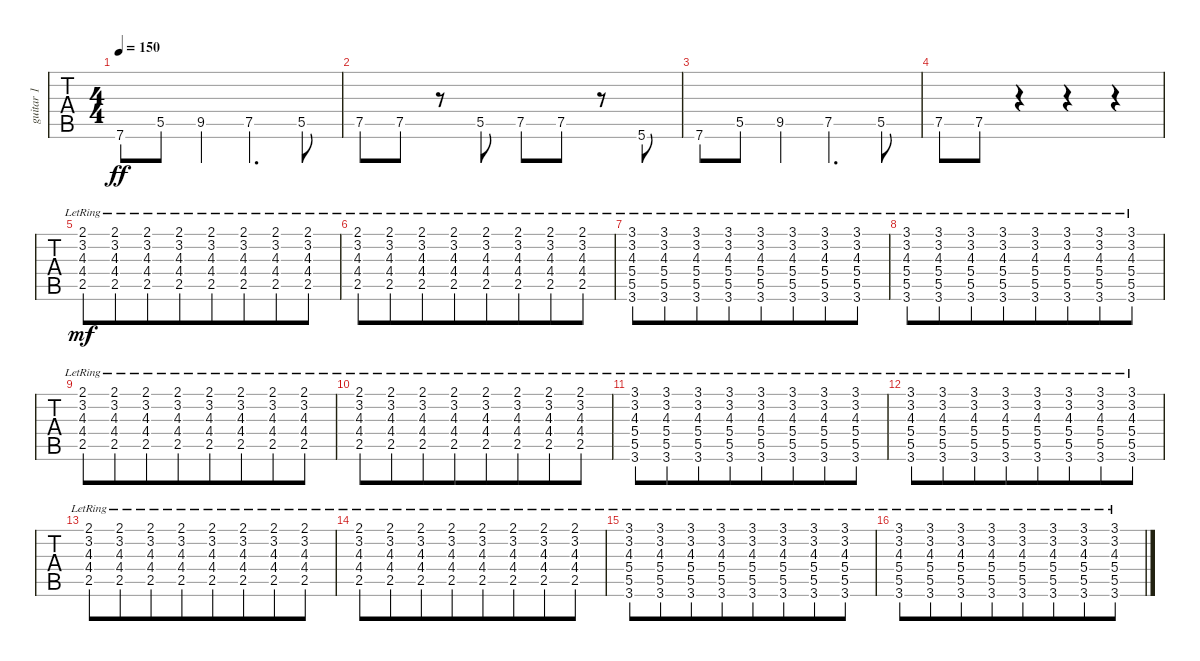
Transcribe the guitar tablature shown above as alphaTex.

\track ("guitar 1" "guitar 1") {instrument overdrivenguitar}
\staff {tabs}
\tuning (E4 B3 G3 D3 A2 E2) {hide}
\ts (4 4)
\tempo 150
\clef g2
\ks c
7.6.8{dy ff} 5.5.8 9.5.4 7.5.4{d} 5.5.8 |
7.5.8 7.5.8 r.8 5.5.8 7.5.8 7.5.8 r.8 5.6.8 |
7.6.8 5.5.8 9.5.4 7.5.4{d} 5.5.8 |
7.5.8 7.5.8 r.4 r.4 r.4 |
(2.1{lr} 3.2{lr} 4.3{lr} 4.4{lr} 2.5{lr}).8{dy mf beam Down beam merge} (2.1{lr} 3.2{lr} 4.3{lr} 4.4{lr} 2.5{lr}).8{beam Down beam merge} (2.1{lr} 3.2{lr} 4.3{lr} 4.4{lr} 2.5{lr}).8{beam Down beam merge} (2.1{lr} 3.2{lr} 4.3{lr} 4.4{lr} 2.5{lr}).8{beam Down beam merge} (2.1{lr} 3.2{lr} 4.3{lr} 4.4{lr} 2.5{lr}).8{beam Down beam merge} (2.1{lr} 3.2{lr} 4.3{lr} 4.4{lr} 2.5{lr}).8{beam Down beam merge} (2.1{lr} 3.2{lr} 4.3{lr} 4.4{lr} 2.5{lr}).8{beam Down beam merge} (2.1{lr} 3.2{lr} 4.3{lr} 4.4{lr} 2.5{lr}).8{beam Down} |
(2.1{lr} 3.2{lr} 4.3{lr} 4.4{lr} 2.5{lr}).8{beam Down beam merge} (2.1{lr} 3.2{lr} 4.3{lr} 4.4{lr} 2.5{lr}).8{beam Down beam merge} (2.1{lr} 3.2{lr} 4.3{lr} 4.4{lr} 2.5{lr}).8{beam Down beam merge} (2.1{lr} 3.2{lr} 4.3{lr} 4.4{lr} 2.5{lr}).8{beam Down beam merge} (2.1{lr} 3.2{lr} 4.3{lr} 4.4{lr} 2.5{lr}).8{beam Down beam merge} (2.1{lr} 3.2{lr} 4.3{lr} 4.4{lr} 2.5{lr}).8{beam Down beam merge} (2.1{lr} 3.2{lr} 4.3{lr} 4.4{lr} 2.5{lr}).8{beam Down beam merge} (2.1{lr} 3.2{lr} 4.3{lr} 4.4{lr} 2.5{lr}).8{beam Down} |
(3.1{lr} 3.2{lr} 4.3{lr} 5.4 5.5 3.6).8{beam Down beam merge} (3.1{lr} 3.2{lr} 4.3{lr} 5.4 5.5 3.6).8{beam Down beam merge} (3.1{lr} 3.2{lr} 4.3{lr} 5.4 5.5 3.6).8{beam Down beam merge} (3.1{lr} 3.2{lr} 4.3{lr} 5.4 5.5 3.6).8{beam Down beam merge} (3.1{lr} 3.2{lr} 4.3{lr} 5.4 5.5 3.6).8{beam Down beam merge} (3.1{lr} 3.2{lr} 4.3{lr} 5.4 5.5 3.6).8{beam Down beam merge} (3.1{lr} 3.2{lr} 4.3{lr} 5.4 5.5 3.6).8{beam Down beam merge} (3.1{lr} 3.2{lr} 4.3{lr} 5.4 5.5 3.6).8{beam Down} |
(3.1{lr} 3.2{lr} 4.3{lr} 5.4{lr} 5.5 3.6).8{beam Down beam merge} (3.1{lr} 3.2{lr} 4.3{lr} 5.4{lr} 5.5 3.6).8{beam Down beam merge} (3.1{lr} 3.2{lr} 4.3{lr} 5.4{lr} 5.5 3.6).8{beam Down beam merge} (3.1{lr} 3.2{lr} 4.3{lr} 5.4{lr} 5.5 3.6).8{beam Down beam merge} (3.1{lr} 3.2{lr} 4.3{lr} 5.4{lr} 5.5 3.6).8{beam Down beam merge} (3.1{lr} 3.2{lr} 4.3{lr} 5.4{lr} 5.5 3.6).8{beam Down beam merge} (3.1{lr} 3.2{lr} 4.3{lr} 5.4{lr} 5.5 3.6).8{beam Down beam merge} (3.1{lr} 3.2{lr} 4.3{lr} 5.4{lr} 5.5 3.6).8{beam Down} |
(2.1{lr} 3.2{lr} 4.3{lr} 4.4{lr} 2.5{lr}).8{beam Down beam merge} (2.1{lr} 3.2{lr} 4.3{lr} 4.4{lr} 2.5{lr}).8{beam Down beam merge} (2.1{lr} 3.2{lr} 4.3{lr} 4.4{lr} 2.5{lr}).8{beam Down beam merge} (2.1{lr} 3.2{lr} 4.3{lr} 4.4{lr} 2.5{lr}).8{beam Down beam merge} (2.1{lr} 3.2{lr} 4.3{lr} 4.4{lr} 2.5{lr}).8{beam Down beam merge} (2.1{lr} 3.2{lr} 4.3{lr} 4.4{lr} 2.5{lr}).8{beam Down beam merge} (2.1{lr} 3.2{lr} 4.3{lr} 4.4{lr} 2.5{lr}).8{beam Down beam merge} (2.1{lr} 3.2{lr} 4.3{lr} 4.4{lr} 2.5{lr}).8{beam Down} |
(2.1{lr} 3.2{lr} 4.3{lr} 4.4{lr} 2.5{lr}).8{beam Down beam merge} (2.1{lr} 3.2{lr} 4.3{lr} 4.4{lr} 2.5{lr}).8{beam Down beam merge} (2.1{lr} 3.2{lr} 4.3{lr} 4.4{lr} 2.5{lr}).8{beam Down beam merge} (2.1{lr} 3.2{lr} 4.3{lr} 4.4{lr} 2.5{lr}).8{beam Down beam merge} (2.1{lr} 3.2{lr} 4.3{lr} 4.4{lr} 2.5{lr}).8{beam Down beam merge} (2.1{lr} 3.2{lr} 4.3{lr} 4.4{lr} 2.5{lr}).8{beam Down beam merge} (2.1{lr} 3.2{lr} 4.3{lr} 4.4{lr} 2.5{lr}).8{beam Down beam merge} (2.1{lr} 3.2{lr} 4.3{lr} 4.4{lr} 2.5{lr}).8{beam Down} |
(3.1{lr} 3.2{lr} 4.3{lr} 5.4 5.5 3.6).8{beam Down beam merge} (3.1{lr} 3.2{lr} 4.3{lr} 5.4 5.5 3.6).8{beam Down beam merge} (3.1{lr} 3.2{lr} 4.3{lr} 5.4 5.5 3.6).8{beam Down beam merge} (3.1{lr} 3.2{lr} 4.3{lr} 5.4 5.5 3.6).8{beam Down beam merge} (3.1{lr} 3.2{lr} 4.3{lr} 5.4 5.5 3.6).8{beam Down beam merge} (3.1{lr} 3.2{lr} 4.3{lr} 5.4 5.5 3.6).8{beam Down beam merge} (3.1{lr} 3.2{lr} 4.3{lr} 5.4 5.5 3.6).8{beam Down beam merge} (3.1{lr} 3.2{lr} 4.3{lr} 5.4 5.5 3.6).8{beam Down} |
(3.1{lr} 3.2{lr} 4.3{lr} 5.4{lr} 5.5 3.6).8{beam Down beam merge} (3.1{lr} 3.2{lr} 4.3{lr} 5.4{lr} 5.5 3.6).8{beam Down beam merge} (3.1{lr} 3.2{lr} 4.3{lr} 5.4{lr} 5.5 3.6).8{beam Down beam merge} (3.1{lr} 3.2{lr} 4.3{lr} 5.4{lr} 5.5 3.6).8{beam Down beam merge} (3.1{lr} 3.2{lr} 4.3{lr} 5.4{lr} 5.5 3.6).8{beam Down beam merge} (3.1{lr} 3.2{lr} 4.3{lr} 5.4{lr} 5.5 3.6).8{beam Down beam merge} (3.1{lr} 3.2{lr} 4.3{lr} 5.4{lr} 5.5 3.6).8{beam Down beam merge} (3.1{lr} 3.2{lr} 4.3{lr} 5.4{lr} 5.5 3.6).8{beam Down} |
(2.1{lr} 3.2{lr} 4.3{lr} 4.4{lr} 2.5{lr}).8{beam Down beam merge} (2.1{lr} 3.2{lr} 4.3{lr} 4.4{lr} 2.5{lr}).8{beam Down beam merge} (2.1{lr} 3.2{lr} 4.3{lr} 4.4{lr} 2.5{lr}).8{beam Down beam merge} (2.1{lr} 3.2{lr} 4.3{lr} 4.4{lr} 2.5{lr}).8{beam Down beam merge} (2.1{lr} 3.2{lr} 4.3{lr} 4.4{lr} 2.5{lr}).8{beam Down beam merge} (2.1{lr} 3.2{lr} 4.3{lr} 4.4{lr} 2.5{lr}).8{beam Down beam merge} (2.1{lr} 3.2{lr} 4.3{lr} 4.4{lr} 2.5{lr}).8{beam Down beam merge} (2.1{lr} 3.2{lr} 4.3{lr} 4.4{lr} 2.5{lr}).8{beam Down} |
(2.1{lr} 3.2{lr} 4.3{lr} 4.4{lr} 2.5{lr}).8{beam Down beam merge} (2.1{lr} 3.2{lr} 4.3{lr} 4.4{lr} 2.5{lr}).8{beam Down beam merge} (2.1{lr} 3.2{lr} 4.3{lr} 4.4{lr} 2.5{lr}).8{beam Down beam merge} (2.1{lr} 3.2{lr} 4.3{lr} 4.4{lr} 2.5{lr}).8{beam Down beam merge} (2.1{lr} 3.2{lr} 4.3{lr} 4.4{lr} 2.5{lr}).8{beam Down beam merge} (2.1{lr} 3.2{lr} 4.3{lr} 4.4{lr} 2.5{lr}).8{beam Down beam merge} (2.1{lr} 3.2{lr} 4.3{lr} 4.4{lr} 2.5{lr}).8{beam Down beam merge} (2.1{lr} 3.2{lr} 4.3{lr} 4.4{lr} 2.5{lr}).8{beam Down} |
(3.1{lr} 3.2{lr} 4.3{lr} 5.4 5.5 3.6).8{beam Down beam merge} (3.1{lr} 3.2{lr} 4.3{lr} 5.4 5.5 3.6).8{beam Down beam merge} (3.1{lr} 3.2{lr} 4.3{lr} 5.4 5.5 3.6).8{beam Down beam merge} (3.1{lr} 3.2{lr} 4.3{lr} 5.4 5.5 3.6).8{beam Down beam merge} (3.1{lr} 3.2{lr} 4.3{lr} 5.4 5.5 3.6).8{beam Down beam merge} (3.1{lr} 3.2{lr} 4.3{lr} 5.4 5.5 3.6).8{beam Down beam merge} (3.1{lr} 3.2{lr} 4.3{lr} 5.4 5.5 3.6).8{beam Down beam merge} (3.1{lr} 3.2{lr} 4.3{lr} 5.4 5.5 3.6).8{beam Down} |
(3.1{lr} 3.2{lr} 4.3{lr} 5.4{lr} 5.5 3.6).8{beam Down beam merge} (3.1{lr} 3.2{lr} 4.3{lr} 5.4{lr} 5.5 3.6).8{beam Down beam merge} (3.1{lr} 3.2{lr} 4.3{lr} 5.4{lr} 5.5 3.6).8{beam Down beam merge} (3.1{lr} 3.2{lr} 4.3{lr} 5.4{lr} 5.5 3.6).8{beam Down beam merge} (3.1{lr} 3.2{lr} 4.3{lr} 5.4{lr} 5.5 3.6).8{beam Down beam merge} (3.1{lr} 3.2{lr} 4.3{lr} 5.4{lr} 5.5 3.6).8{beam Down beam merge} (3.1{lr} 3.2{lr} 4.3{lr} 5.4{lr} 5.5 3.6).8{beam Down beam merge} (3.1{lr} 3.2{lr} 4.3{lr} 5.4{lr} 5.5 3.6).8{beam Down}
